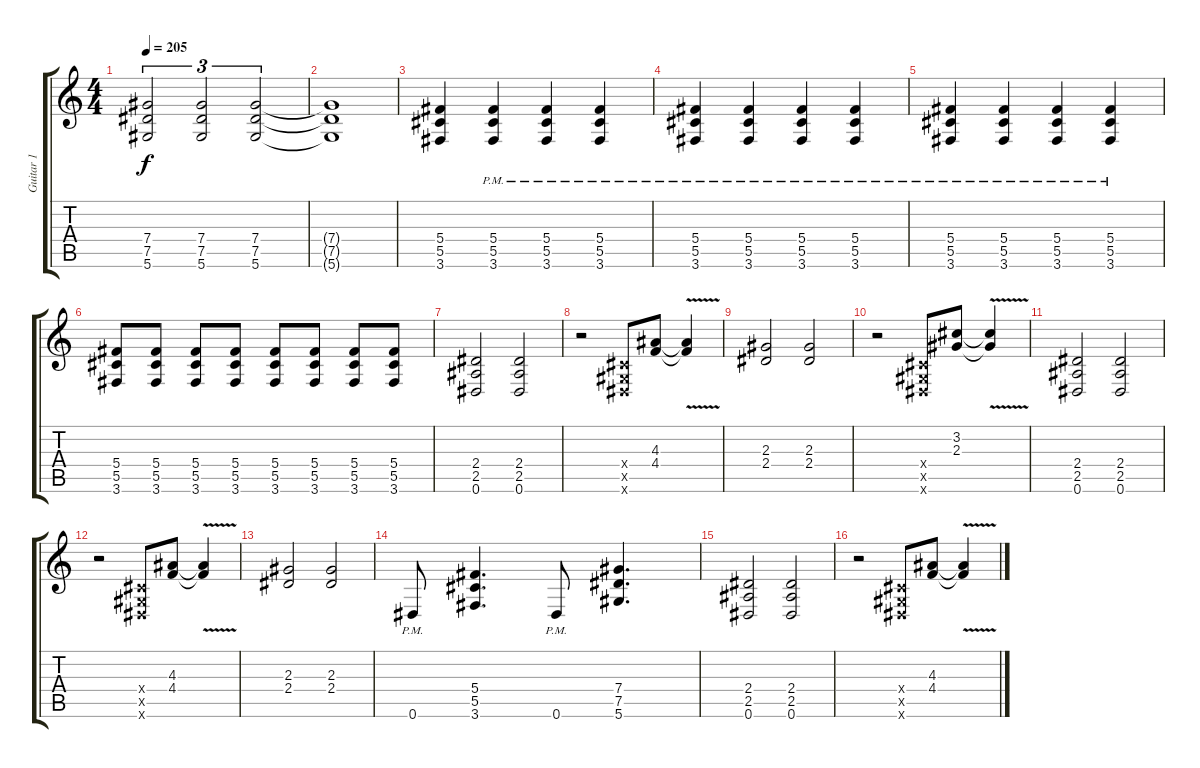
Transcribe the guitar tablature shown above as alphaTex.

\track ("Guitar 1" "Guitar 1") {instrument overdrivenguitar}
\staff {score tabs}
\tuning (Eb4 Bb3 Gb3 Db3 Ab2 Eb2) {hide}
\ts (4 4)
\tempo 205
\clef g2
\ks c
(7.4 7.5 5.6).2{tu (3 2) dy f} (7.4 7.5 5.6).2{tu (3 2)} (7.4 7.5 5.6).2{tu (3 2)} |
(7.4{t} 7.5{t} 5.6{t}).1 |
(5.4 5.5 3.6).4 (5.4{pm} 5.5{pm} 3.6{pm}).4 (5.4{pm} 5.5{pm} 3.6{pm}).4 (5.4{pm} 5.5{pm} 3.6{pm}).4 |
(5.4{pm} 5.5{pm} 3.6{pm}).4 (5.4{pm} 5.5{pm} 3.6{pm}).4 (5.4{pm} 5.5{pm} 3.6{pm}).4 (5.4{pm} 5.5{pm} 3.6{pm}).4 |
(5.4{pm} 5.5{pm} 3.6{pm}).4 (5.4{pm} 5.5{pm} 3.6{pm}).4 (5.4{pm} 5.5{pm} 3.6{pm}).4 (5.4{pm} 5.5{pm} 3.6{pm}).4 |
(5.4 5.5 3.6).8 (5.4 5.5 3.6).8 (5.4 5.5 3.6).8 (5.4 5.5 3.6).8 (5.4 5.5 3.6).8 (5.4 5.5 3.6).8 (5.4 5.5 3.6).8 (5.4 5.5 3.6).8 |
(2.4 2.5 0.6).2 (2.4 2.5 0.6).2 |
r.2 (0.4{x} 0.5{x} 0.6{x}).8 (4.3 4.4).8 (4.3{v t} 4.4{v t}).4 |
(2.3 2.4).2 (2.3 2.4).2 |
r.2 (0.4{x} 0.5{x} 0.6{x}).8 (3.2 2.3).8 (3.2{v t} 2.3{v t}).4 |
(2.4 2.5 0.6).2 (2.4 2.5 0.6).2 |
r.2 (0.4{x} 0.5{x} 0.6{x}).8 (4.3 4.4).8 (4.3{v t} 4.4{v t}).4 |
(2.3 2.4).2 (2.3 2.4).2 |
0.6{pm}.8 (5.4 5.5 3.6).4{d} 0.6{pm}.8 (7.4 7.5 5.6).4{d} |
(2.4 2.5 0.6).2 (2.4 2.5 0.6).2 |
r.2 (0.4{x} 0.5{x} 0.6{x}).8 (4.3 4.4).8 (4.3{v t} 4.4{v t}).4
